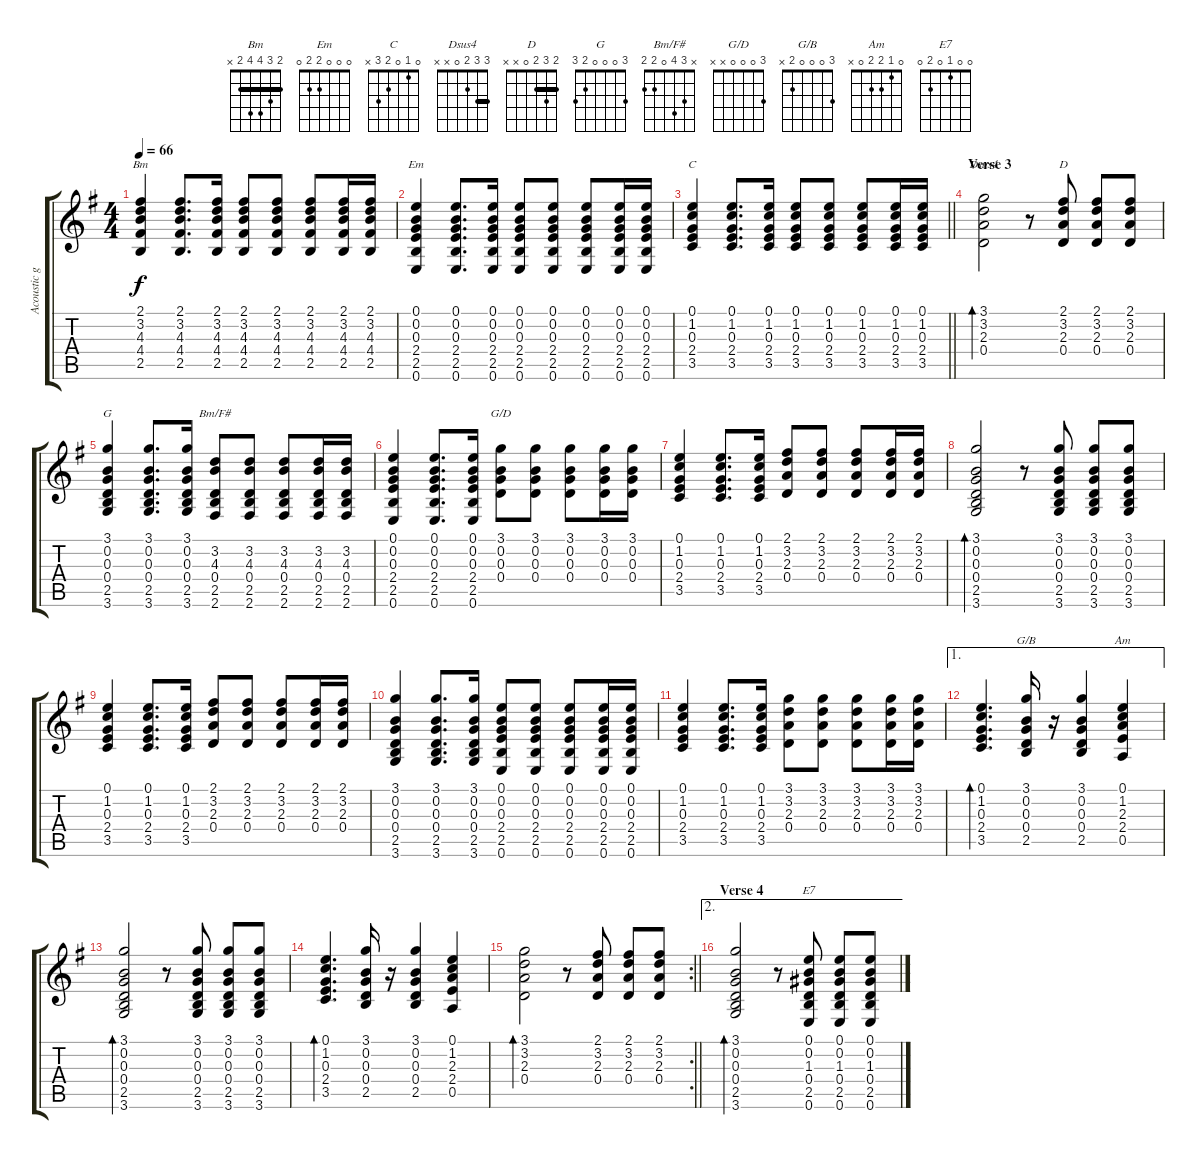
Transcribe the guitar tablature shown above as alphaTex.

\track ("Acoustic guitar" "Acoustic g") {instrument acousticguitarsteel}
\staff {score tabs}
\tuning (E4 B3 G3 D3 A2 E2) {hide}
\chord ("Bm" 2 3 4 4 2 x) {barre 2}
\chord ("Em" 0 0 0 2 2 0)
\chord ("C" 0 1 0 2 3 x)
\chord ("Dsus4" 3 3 2 0 x x) {barre 3}
\chord ("D" 2 3 2 0 x x) {barre 2}
\chord ("G" 3 0 0 0 2 3)
\chord ("Bm/F#" x 3 4 0 2 2)
\chord ("G/D" 3 0 0 0 x x)
\chord ("G/B" 3 0 0 0 2 x)
\chord ("Am" 0 1 2 2 0 x)
\chord ("E7" 0 0 1 0 2 0)
\ts (4 4)
\tempo 66
\clef g2
\ks g
(2.1 3.2 4.3 4.4 2.5).4{ch "Bm" dy f} (2.1 3.2 4.3 4.4 2.5).8{d} (2.1 3.2 4.3 4.4 2.5).16 (2.1 3.2 4.3 4.4 2.5).8 (2.1 3.2 4.3 4.4 2.5).8 (2.1 3.2 4.3 4.4 2.5).8 (2.1 3.2 4.3 4.4 2.5).16 (2.1 3.2 4.3 4.4 2.5).16 |
(0.1 0.2 0.3 2.4 2.5 0.6).4{ch "Em"} (0.1 0.2 0.3 2.4 2.5 0.6).8{d} (0.1 0.2 0.3 2.4 2.5 0.6).16 (0.1 0.2 0.3 2.4 2.5 0.6).8 (0.1 0.2 0.3 2.4 2.5 0.6).8 (0.1 0.2 0.3 2.4 2.5 0.6).8 (0.1 0.2 0.3 2.4 2.5 0.6).16 (0.1 0.2 0.3 2.4 2.5 0.6).16 |
\barLineRight lightlight
(0.1 1.2 0.3 2.4 3.5).4{ch "C"} (0.1 1.2 0.3 2.4 3.5).8{d} (0.1 1.2 0.3 2.4 3.5).16 (0.1 1.2 0.3 2.4 3.5).8 (0.1 1.2 0.3 2.4 3.5).8 (0.1 1.2 0.3 2.4 3.5).8 (0.1 1.2 0.3 2.4 3.5).16 (0.1 1.2 0.3 2.4 3.5).16 |
\section ("" "Verse 3")
(3.1 3.2 2.3 0.4).2{bd 120 ch "Dsus4"} r.8 (2.1 3.2 2.3 0.4).8{ch "D"} (2.1 3.2 2.3 0.4).8 (2.1 3.2 2.3 0.4).8 |
(3.1 0.2 0.3 0.4 2.5 3.6).4{ch "G"} (3.1 0.2 0.3 0.4 2.5 3.6).8{d} (3.1 0.2 0.3 0.4 2.5 3.6).16 (3.2 4.3 0.4 2.5 2.6).8{ch "Bm/F#"} (3.2 4.3 0.4 2.5 2.6).8 (3.2 4.3 0.4 2.5 2.6).8 (3.2 4.3 0.4 2.5 2.6).16 (3.2 4.3 0.4 2.5 2.6).16 |
(0.1 0.2 0.3 2.4 2.5 0.6).4 (0.1 0.2 0.3 2.4 2.5 0.6).8{d} (0.1 0.2 0.3 2.4 2.5 0.6).16 (3.1 0.2 0.3 0.4).8{ch "G/D"} (3.1 0.2 0.3 0.4).8 (3.1 0.2 0.3 0.4).8 (3.1 0.2 0.3 0.4).16 (3.1 0.2 0.3 0.4).16 |
(0.1 1.2 0.3 2.4 3.5).4 (0.1 1.2 0.3 2.4 3.5).8{d} (0.1 1.2 0.3 2.4 3.5).16 (2.1 3.2 2.3 0.4).8 (2.1 3.2 2.3 0.4).8 (2.1 3.2 2.3 0.4).8 (2.1 3.2 2.3 0.4).16 (2.1 3.2 2.3 0.4).16 |
(3.1 0.2 0.3 0.4 2.5 3.6).2{bd 120} r.8 (3.1 0.2 0.3 0.4 2.5 3.6).8 (3.1 0.2 0.3 0.4 2.5 3.6).8 (3.1 0.2 0.3 0.4 2.5 3.6).8 |
(0.1 1.2 0.3 2.4 3.5).4 (0.1 1.2 0.3 2.4 3.5).8{d} (0.1 1.2 0.3 2.4 3.5).16 (2.1 3.2 2.3 0.4).8 (2.1 3.2 2.3 0.4).8 (2.1 3.2 2.3 0.4).8 (2.1 3.2 2.3 0.4).16 (2.1 3.2 2.3 0.4).16 |
(3.1 0.2 0.3 0.4 2.5 3.6).4 (3.1 0.2 0.3 0.4 2.5 3.6).8{d} (3.1 0.2 0.3 0.4 2.5 3.6).16 (0.1 0.2 0.3 2.4 2.5 0.6).8 (0.1 0.2 0.3 2.4 2.5 0.6).8 (0.1 0.2 0.3 2.4 2.5 0.6).8 (0.1 0.2 0.3 2.4 2.5 0.6).16 (0.1 0.2 0.3 2.4 2.5 0.6).16 |
(0.1 1.2 0.3 2.4 3.5).4 (0.1 1.2 0.3 2.4 3.5).8{d} (0.1 1.2 0.3 2.4 3.5).16 (3.1 3.2 2.3 0.4).8 (3.1 3.2 2.3 0.4).8 (3.1 3.2 2.3 0.4).8 (3.1 3.2 2.3 0.4).16 (3.1 3.2 2.3 0.4).16 |
\ae 1
(0.1 1.2 0.3 2.4 3.5).4{d bd 120} (3.1 0.2 0.3 0.4 2.5).16{ch "G/B"} r.16 (3.1 0.2 0.3 0.4 2.5).4 (0.1 1.2 2.3 2.4 0.5).4{ch "Am"} |
(3.1 0.2 0.3 0.4 2.5 3.6).2{bd 120} r.8 (3.1 0.2 0.3 0.4 2.5 3.6).8 (3.1 0.2 0.3 0.4 2.5 3.6).8 (3.1 0.2 0.3 0.4 2.5 3.6).8 |
(0.1 1.2 0.3 2.4 3.5).4{d bd 120} (3.1 0.2 0.3 0.4 2.5).16 r.16 (3.1 0.2 0.3 0.4 2.5).4 (0.1 1.2 2.3 2.4 0.5).4 |
\rc 2
\barLineRight lightlight
(3.1 3.2 2.3 0.4).2{bd 120} r.8 (2.1 3.2 2.3 0.4).8 (2.1 3.2 2.3 0.4).8 (2.1 3.2 2.3 0.4).8 |
\ae 2
\section ("" "Verse 4")
(3.1 0.2 0.3 0.4 2.5 3.6).2{bd 120} r.8 (0.1 0.2 1.3 0.4 2.5 0.6).8{ch "E7"} (0.1 0.2 1.3 0.4 2.5 0.6).8 (0.1 0.2 1.3 0.4 2.5 0.6).8
